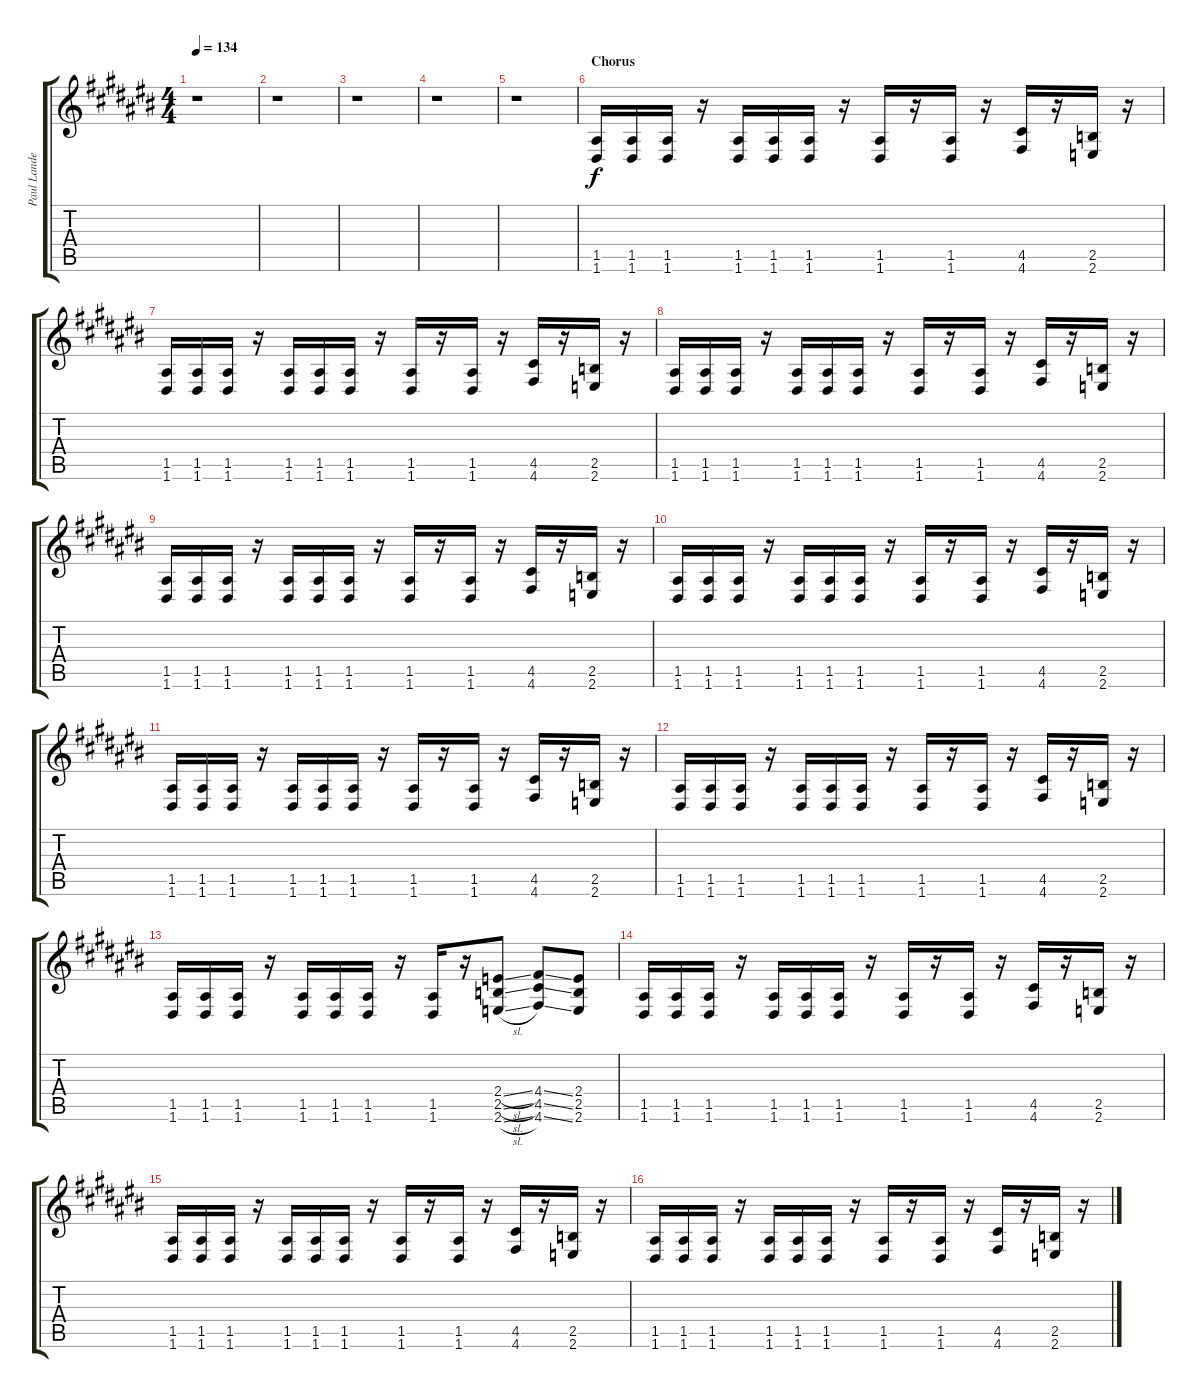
\track ("Paul Landers - Guitar 2" "Paul Lande") {instrument distortionguitar}
\staff {score tabs}
\tuning (E4 B3 G3 D3 A2 D2) {hide}
\ts (4 4)
\tempo 134
\clef g2
\ks c#
r.1{dy f} |
r.1 |
r.1 |
r.1 |
r.1 |
\section ("" "Chorus")
(1.5 1.6).16 (1.5 1.6).16 (1.5 1.6).16 r.16 (1.5 1.6).16 (1.5 1.6).16 (1.5 1.6).16 r.16 (1.5 1.6).16 r.16 (1.5 1.6).16 r.16 (4.5 4.6).16 r.16 (2.5 2.6).16 r.16 |
(1.5 1.6).16 (1.5 1.6).16 (1.5 1.6).16 r.16 (1.5 1.6).16 (1.5 1.6).16 (1.5 1.6).16 r.16 (1.5 1.6).16 r.16 (1.5 1.6).16 r.16 (4.5 4.6).16 r.16 (2.5 2.6).16 r.16 |
(1.5 1.6).16 (1.5 1.6).16 (1.5 1.6).16 r.16 (1.5 1.6).16 (1.5 1.6).16 (1.5 1.6).16 r.16 (1.5 1.6).16 r.16 (1.5 1.6).16 r.16 (4.5 4.6).16 r.16 (2.5 2.6).16 r.16 |
(1.5 1.6).16 (1.5 1.6).16 (1.5 1.6).16 r.16 (1.5 1.6).16 (1.5 1.6).16 (1.5 1.6).16 r.16 (1.5 1.6).16 r.16 (1.5 1.6).16 r.16 (4.5 4.6).16 r.16 (2.5 2.6).16 r.16 |
(1.5 1.6).16 (1.5 1.6).16 (1.5 1.6).16 r.16 (1.5 1.6).16 (1.5 1.6).16 (1.5 1.6).16 r.16 (1.5 1.6).16 r.16 (1.5 1.6).16 r.16 (4.5 4.6).16 r.16 (2.5 2.6).16 r.16 |
(1.5 1.6).16 (1.5 1.6).16 (1.5 1.6).16 r.16 (1.5 1.6).16 (1.5 1.6).16 (1.5 1.6).16 r.16 (1.5 1.6).16 r.16 (1.5 1.6).16 r.16 (4.5 4.6).16 r.16 (2.5 2.6).16 r.16 |
(1.5 1.6).16 (1.5 1.6).16 (1.5 1.6).16 r.16 (1.5 1.6).16 (1.5 1.6).16 (1.5 1.6).16 r.16 (1.5 1.6).16 r.16 (1.5 1.6).16 r.16 (4.5 4.6).16 r.16 (2.5 2.6).16 r.16 |
(1.5 1.6).16 (1.5 1.6).16 (1.5 1.6).16 r.16 (1.5 1.6).16 (1.5 1.6).16 (1.5 1.6).16 r.16 (1.5 1.6).16 r.16 (2.4{sl} 2.5{sl} 2.6{sl}).8 (4.4{ss} 4.5{ss} 4.6{ss}).8 (2.4 2.5 2.6).8 |
(1.5 1.6).16 (1.5 1.6).16 (1.5 1.6).16 r.16 (1.5 1.6).16 (1.5 1.6).16 (1.5 1.6).16 r.16 (1.5 1.6).16 r.16 (1.5 1.6).16 r.16 (4.5 4.6).16 r.16 (2.5 2.6).16 r.16 |
(1.5 1.6).16 (1.5 1.6).16 (1.5 1.6).16 r.16 (1.5 1.6).16 (1.5 1.6).16 (1.5 1.6).16 r.16 (1.5 1.6).16 r.16 (1.5 1.6).16 r.16 (4.5 4.6).16 r.16 (2.5 2.6).16 r.16 |
(1.5 1.6).16 (1.5 1.6).16 (1.5 1.6).16 r.16 (1.5 1.6).16 (1.5 1.6).16 (1.5 1.6).16 r.16 (1.5 1.6).16 r.16 (1.5 1.6).16 r.16 (4.5 4.6).16 r.16 (2.5 2.6).16 r.16
